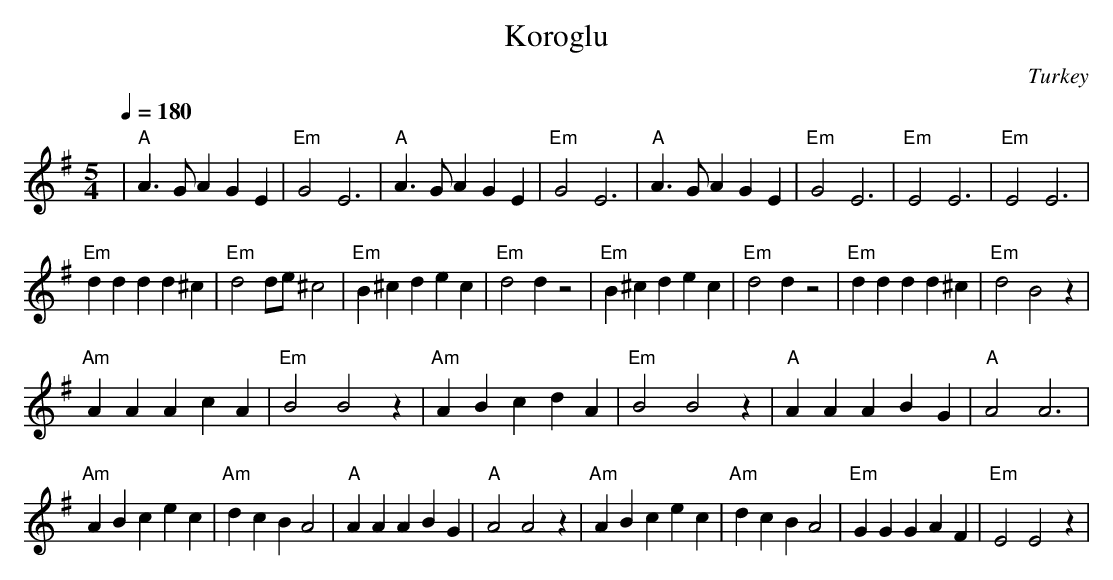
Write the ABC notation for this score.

X:1
T:Koroglu
O:Turkey
L:1/8
M:5/4
Q:1/4=180
K:Em
|"A"A3GA2G2E2| "Em"G4 E6| "A"A3GA2G2E2| "Em"G4 E6|\
"A"A3GA2G2E2| "Em"G4 E6| "Em"E4 E6| "Em"E4 E6|
"Em"d2 d2 d2 d2 ^c2| "Em"d4 de ^c4| "Em"B2 ^c2 d2 e2 c2| "Em"d4 d2z4|\
"Em"B2 ^c2 d2 e2 c2| "Em"d4 d2z4|"Em"d2 d2 d2 d2 ^c2|"Em"d4 B4 z2|
"Am"A2 A2 A2 c2 A2| "Em"B4 B4 z2| "Am"A2 B2 c2 d2 A2| "Em"B4 B4 z2|\
"A"A2 A2 A2 B2 G2| "A"A4 A6|
"Am"A2 B2 c2 e2 c2| "Am"d2 c2 B2 A4|"A"A2 A2 A2 B2 G2| "A"A4 A4 z2|\
"Am"A2 B2 c2 e2 c2| "Am"d2 c2 B2 A4|"Em"G2 G2 G2 A2 F2| "Em"E4 E4 z2|
